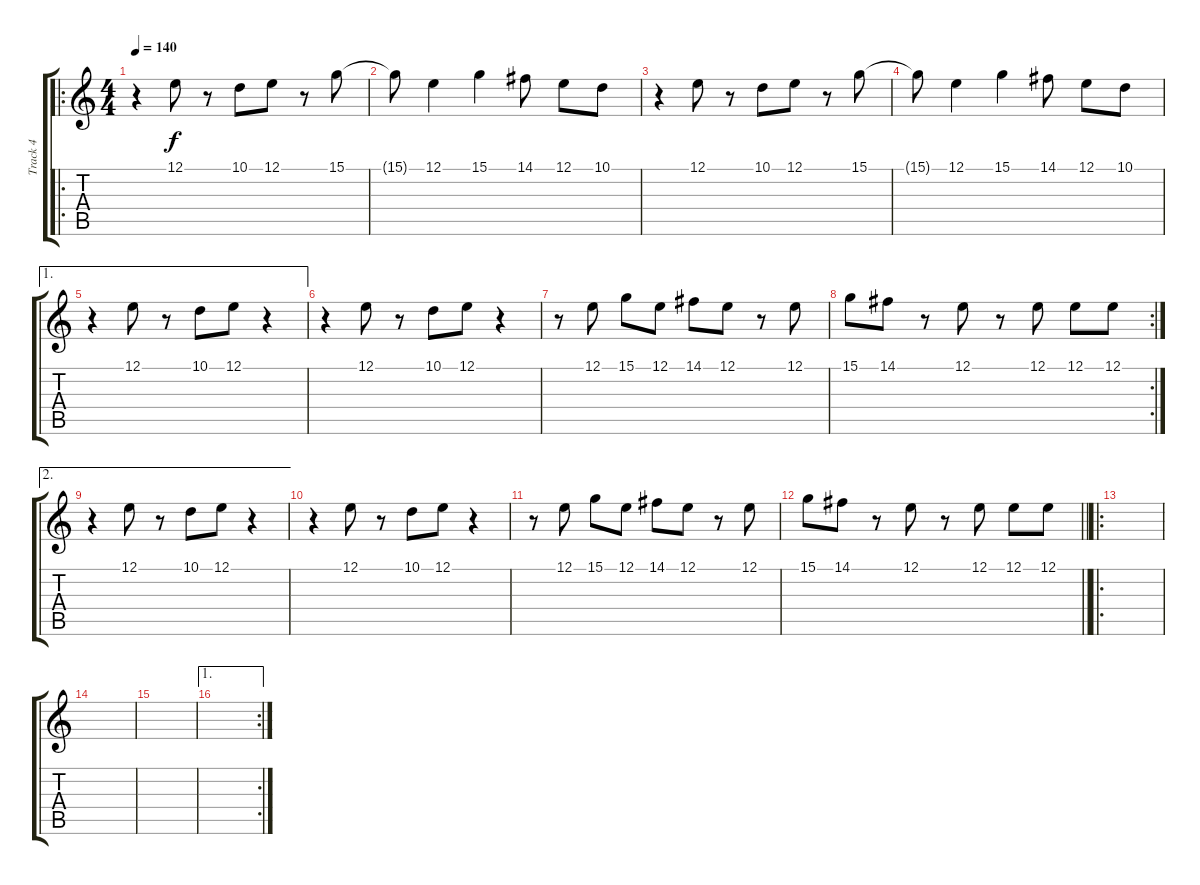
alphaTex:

\track ("Track 4" "Track 4") {instrument accordion}
\staff {score tabs}
\tuning (E4 B3 G3 D3 A2 E2) {hide}
\ro
\ts (4 4)
\section ("" "")
\tempo 140
\clef g2
\ks c
r.4{dy f instrument accordion} 12.1.8 r.8 10.1.8 12.1.8 r.8 15.1.8 |
15.1{t}.8 12.1.4 15.1.4 14.1.8 12.1.8 10.1.8 |
r.4 12.1.8 r.8 10.1.8 12.1.8 r.8 15.1.8 |
15.1{t}.8 12.1.4 15.1.4 14.1.8 12.1.8 10.1.8 |
\ae 1
r.4 12.1.8 r.8 10.1.8 12.1.8 r.4 |
r.4 12.1.8 r.8 10.1.8 12.1.8 r.4 |
r.8 12.1.8 15.1.8 12.1.8 14.1.8 12.1.8 r.8 12.1.8 |
\rc 2
15.1.8 14.1.8 r.8 12.1.8 r.8 12.1.8 12.1.8 12.1.8 |
\ae 2
r.4 12.1.8 r.8 10.1.8 12.1.8 r.4 |
r.4 12.1.8 r.8 10.1.8 12.1.8 r.4 |
r.8 12.1.8 15.1.8 12.1.8 14.1.8 12.1.8 r.8 12.1.8 |
\barLineRight lightlight
15.1.8 14.1.8 r.8 12.1.8 r.8 12.1.8 12.1.8 12.1.8 |
\ro
\section ("" "")
|
|
|
\ae 1
\rc 2
